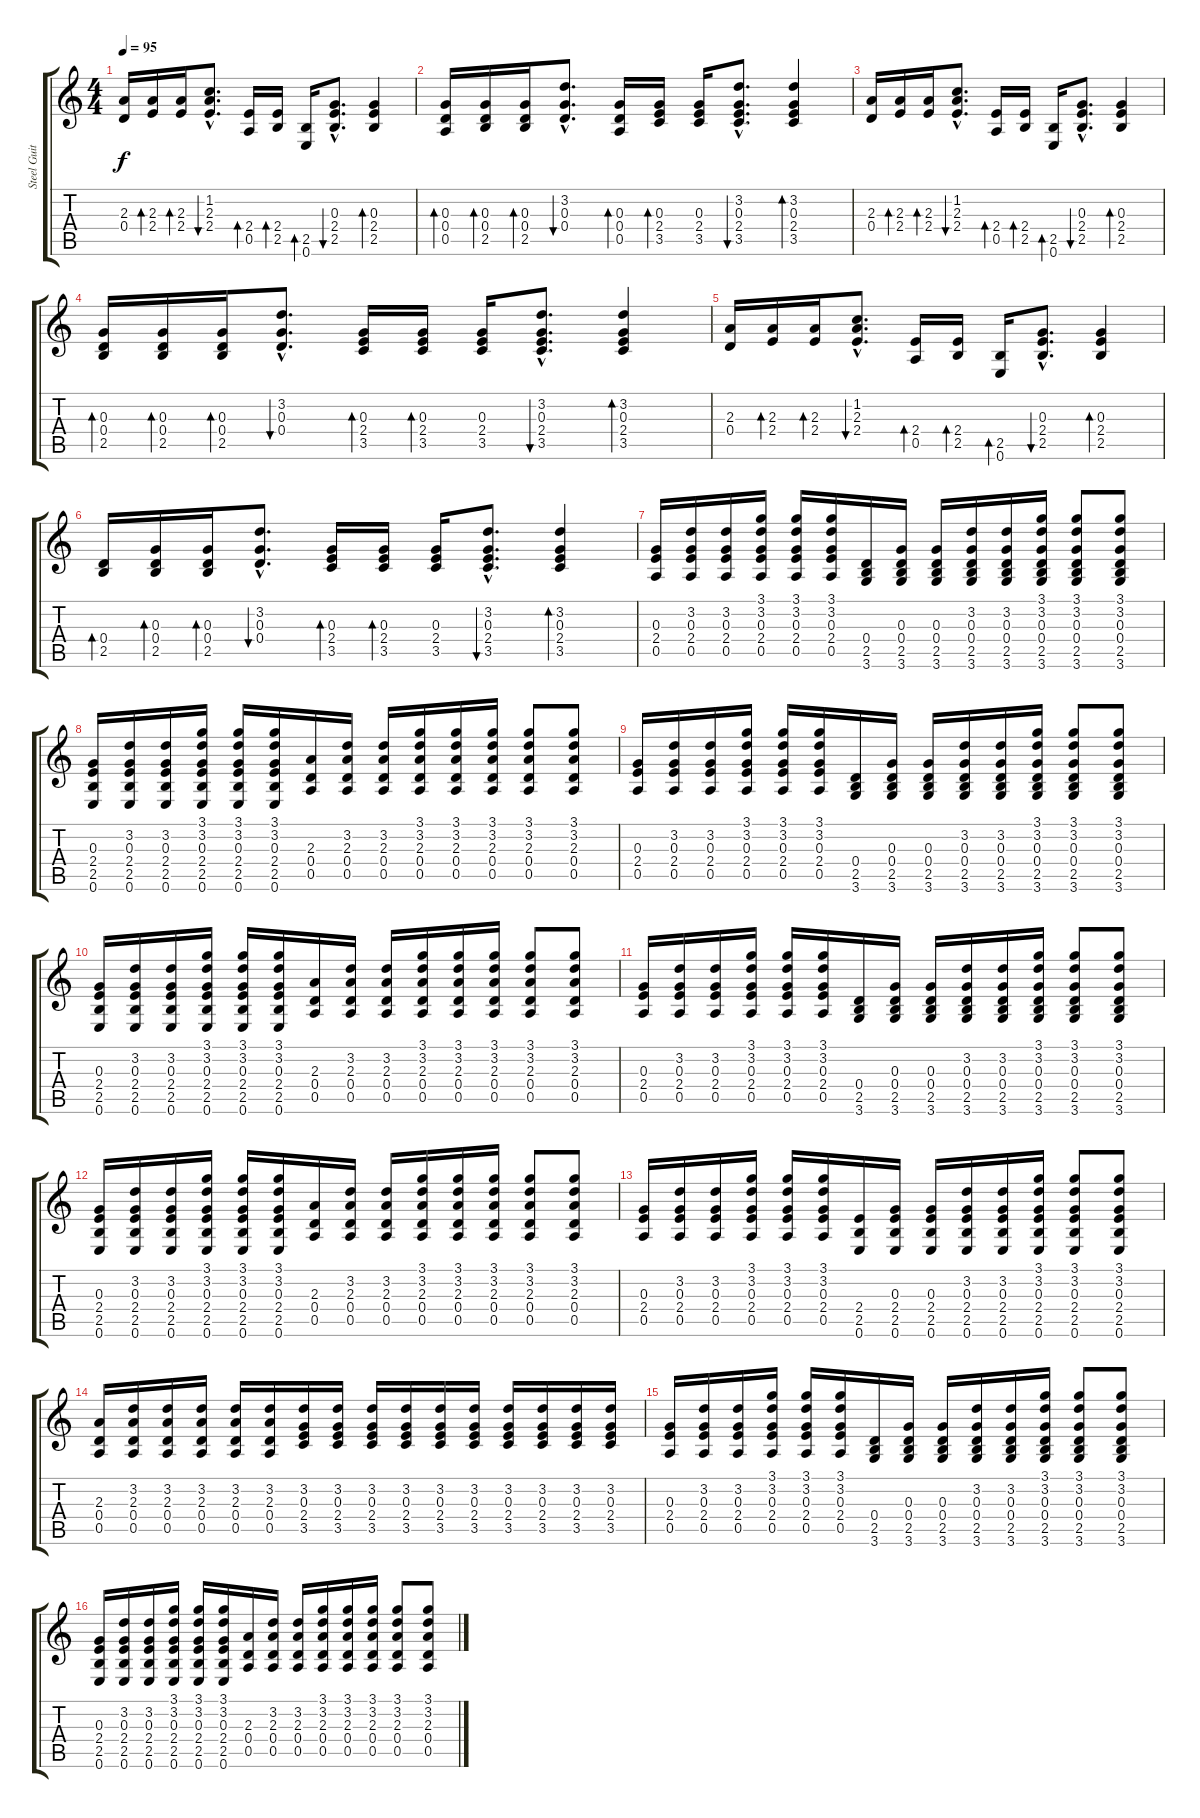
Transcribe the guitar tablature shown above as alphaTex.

\track ("Steel Guitar (1)" "Steel Guit") {instrument acousticguitarsteel}
\staff {score tabs}
\tuning (E4 B3 G3 D3 A2 E2) {hide}
\ts (4 4)
\tempo 95
\clef g2
\ks c
(2.3 0.4).16{dy f} (2.3 2.4).16{bd 60} (2.3 2.4).16{bd 60} (1.2{hac} 2.3{hac} 2.4{hac}).8{d bu 60} (2.4 0.5).16{bd 60} (2.4 2.5).16{bd 60} (2.5 0.6).16{bd 60} (0.3{hac} 2.4{hac} 2.5{hac}).8{d bu 60} (0.3 2.4 2.5).4{bd 60} |
(0.3 0.4 0.5).16{bd 60} (0.3 0.4 2.5).16{bd 60} (0.3 0.4 2.5).16{bd 60} (3.2{hac} 0.3{hac} 0.4{hac}).8{d bu 60} (0.3 0.4 0.5).16{bd 60} (0.3 2.4 3.5).16{bd 60} (0.3 2.4 3.5).16 (3.2{hac} 0.3{hac} 2.4{hac} 3.5{hac}).8{d bu 60} (3.2 0.3 2.4 3.5).4{bd 60} |
(2.3 0.4).16 (2.3 2.4).16{bd 60} (2.3 2.4).16{bd 60} (1.2{hac} 2.3{hac} 2.4{hac}).8{d bu 60} (2.4 0.5).16{bd 60} (2.4 2.5).16{bd 60} (2.5 0.6).16{bd 60} (0.3{hac} 2.4{hac} 2.5{hac}).8{d bu 60} (0.3 2.4 2.5).4{bd 60} |
(0.3 0.4 2.5).16{bd 60} (0.3 0.4 2.5).16{bd 60} (0.3 0.4 2.5).16{bd 60} (3.2{hac} 0.3{hac} 0.4{hac}).8{d bu 60} (0.3 2.4 3.5).16{bd 60} (0.3 2.4 3.5).16{bd 60} (0.3 2.4 3.5).16 (3.2{hac} 0.3{hac} 2.4{hac} 3.5{hac}).8{d bu 60} (3.2 0.3 2.4 3.5).4{bd 60} |
(2.3 0.4).16 (2.3 2.4).16{bd 60} (2.3 2.4).16{bd 60} (1.2{hac} 2.3{hac} 2.4{hac}).8{d bu 60} (2.4 0.5).16{bd 60} (2.4 2.5).16{bd 60} (2.5 0.6).16{bd 60} (0.3{hac} 2.4{hac} 2.5{hac}).8{d bu 60} (0.3 2.4 2.5).4{bd 60} |
(0.4 2.5).16{bd 60} (0.3 0.4 2.5).16{bd 60} (0.3 0.4 2.5).16{bd 60} (3.2{hac} 0.3{hac} 0.4{hac}).8{d bu 60} (0.3 2.4 3.5).16{bd 60} (0.3 2.4 3.5).16{bd 60} (0.3 2.4 3.5).16 (3.2{hac} 0.3{hac} 2.4{hac} 3.5{hac}).8{d bu 60} (3.2 0.3 2.4 3.5).4{bd 60} |
(0.3 2.4 0.5).16 (3.2 0.3 2.4 0.5).16 (3.2 0.3 2.4 0.5).16 (3.1 3.2 0.3 2.4 0.5).16 (3.1 3.2 0.3 2.4 0.5).16 (3.1 3.2 0.3 2.4 0.5).16 (0.4 2.5 3.6).16 (0.3 0.4 2.5 3.6).16 (0.3 0.4 2.5 3.6).16 (3.2 0.3 0.4 2.5 3.6).16 (3.2 0.3 0.4 2.5 3.6).16 (3.1 3.2 0.3 0.4 2.5 3.6).16 (3.1 3.2 0.3 0.4 2.5 3.6).8 (3.1 3.2 0.3 0.4 2.5 3.6).8 |
(0.3 2.4 2.5 0.6).16 (3.2 0.3 2.4 2.5 0.6).16 (3.2 0.3 2.4 2.5 0.6).16 (3.1 3.2 0.3 2.4 2.5 0.6).16 (3.1 3.2 0.3 2.4 2.5 0.6).16 (3.1 3.2 0.3 2.4 2.5 0.6).16 (2.3 0.4 0.5).16 (3.2 2.3 0.4 0.5).16 (3.2 2.3 0.4 0.5).16 (3.1 3.2 2.3 0.4 0.5).16 (3.1 3.2 2.3 0.4 0.5).16 (3.1 3.2 2.3 0.4 0.5).16 (3.1 3.2 2.3 0.4 0.5).8 (3.1 3.2 2.3 0.4 0.5).8 |
(0.3 2.4 0.5).16 (3.2 0.3 2.4 0.5).16 (3.2 0.3 2.4 0.5).16 (3.1 3.2 0.3 2.4 0.5).16 (3.1 3.2 0.3 2.4 0.5).16 (3.1 3.2 0.3 2.4 0.5).16 (0.4 2.5 3.6).16 (0.3 0.4 2.5 3.6).16 (0.3 0.4 2.5 3.6).16 (3.2 0.3 0.4 2.5 3.6).16 (3.2 0.3 0.4 2.5 3.6).16 (3.1 3.2 0.3 0.4 2.5 3.6).16 (3.1 3.2 0.3 0.4 2.5 3.6).8 (3.1 3.2 0.3 0.4 2.5 3.6).8 |
(0.3 2.4 2.5 0.6).16 (3.2 0.3 2.4 2.5 0.6).16 (3.2 0.3 2.4 2.5 0.6).16 (3.1 3.2 0.3 2.4 2.5 0.6).16 (3.1 3.2 0.3 2.4 2.5 0.6).16 (3.1 3.2 0.3 2.4 2.5 0.6).16 (2.3 0.4 0.5).16 (3.2 2.3 0.4 0.5).16 (3.2 2.3 0.4 0.5).16 (3.1 3.2 2.3 0.4 0.5).16 (3.1 3.2 2.3 0.4 0.5).16 (3.1 3.2 2.3 0.4 0.5).16 (3.1 3.2 2.3 0.4 0.5).8 (3.1 3.2 2.3 0.4 0.5).8 |
(0.3 2.4 0.5).16 (3.2 0.3 2.4 0.5).16 (3.2 0.3 2.4 0.5).16 (3.1 3.2 0.3 2.4 0.5).16 (3.1 3.2 0.3 2.4 0.5).16 (3.1 3.2 0.3 2.4 0.5).16 (0.4 2.5 3.6).16 (0.3 0.4 2.5 3.6).16 (0.3 0.4 2.5 3.6).16 (3.2 0.3 0.4 2.5 3.6).16 (3.2 0.3 0.4 2.5 3.6).16 (3.1 3.2 0.3 0.4 2.5 3.6).16 (3.1 3.2 0.3 0.4 2.5 3.6).8 (3.1 3.2 0.3 0.4 2.5 3.6).8 |
(0.3 2.4 2.5 0.6).16 (3.2 0.3 2.4 2.5 0.6).16 (3.2 0.3 2.4 2.5 0.6).16 (3.1 3.2 0.3 2.4 2.5 0.6).16 (3.1 3.2 0.3 2.4 2.5 0.6).16 (3.1 3.2 0.3 2.4 2.5 0.6).16 (2.3 0.4 0.5).16 (3.2 2.3 0.4 0.5).16 (3.2 2.3 0.4 0.5).16 (3.1 3.2 2.3 0.4 0.5).16 (3.1 3.2 2.3 0.4 0.5).16 (3.1 3.2 2.3 0.4 0.5).16 (3.1 3.2 2.3 0.4 0.5).8 (3.1 3.2 2.3 0.4 0.5).8 |
(0.3 2.4 0.5).16 (3.2 0.3 2.4 0.5).16 (3.2 0.3 2.4 0.5).16 (3.1 3.2 0.3 2.4 0.5).16 (3.1 3.2 0.3 2.4 0.5).16 (3.1 3.2 0.3 2.4 0.5).16 (2.4 2.5 0.6).16 (0.3 2.4 2.5 0.6).16 (0.3 2.4 2.5 0.6).16 (3.2 0.3 2.4 2.5 0.6).16 (3.2 0.3 2.4 2.5 0.6).16 (3.1 3.2 0.3 2.4 2.5 0.6).16 (3.1 3.2 0.3 2.4 2.5 0.6).8 (3.1 3.2 0.3 2.4 2.5 0.6).8 |
(2.3 0.4 0.5).16 (3.2 2.3 0.4 0.5).16 (3.2 2.3 0.4 0.5).16 (3.2 2.3 0.4 0.5).16 (3.2 2.3 0.4 0.5).16 (3.2 2.3 0.4 0.5).16 (3.2 0.3 2.4 3.5).16 (3.2 0.3 2.4 3.5).16 (3.2 0.3 2.4 3.5).16 (3.2 0.3 2.4 3.5).16 (3.2 0.3 2.4 3.5).16 (3.2 0.3 2.4 3.5).16 (3.2 0.3 2.4 3.5).16 (3.2 0.3 2.4 3.5).16 (3.2 0.3 2.4 3.5).16 (3.2 0.3 2.4 3.5).16 |
(0.3 2.4 0.5).16 (3.2 0.3 2.4 0.5).16 (3.2 0.3 2.4 0.5).16 (3.1 3.2 0.3 2.4 0.5).16 (3.1 3.2 0.3 2.4 0.5).16 (3.1 3.2 0.3 2.4 0.5).16 (0.4 2.5 3.6).16 (0.3 0.4 2.5 3.6).16 (0.3 0.4 2.5 3.6).16 (3.2 0.3 0.4 2.5 3.6).16 (3.2 0.3 0.4 2.5 3.6).16 (3.1 3.2 0.3 0.4 2.5 3.6).16 (3.1 3.2 0.3 0.4 2.5 3.6).8 (3.1 3.2 0.3 0.4 2.5 3.6).8 |
(0.3 2.4 2.5 0.6).16 (3.2 0.3 2.4 2.5 0.6).16 (3.2 0.3 2.4 2.5 0.6).16 (3.1 3.2 0.3 2.4 2.5 0.6).16 (3.1 3.2 0.3 2.4 2.5 0.6).16 (3.1 3.2 0.3 2.4 2.5 0.6).16 (2.3 0.4 0.5).16 (3.2 2.3 0.4 0.5).16 (3.2 2.3 0.4 0.5).16 (3.1 3.2 2.3 0.4 0.5).16 (3.1 3.2 2.3 0.4 0.5).16 (3.1 3.2 2.3 0.4 0.5).16 (3.1 3.2 2.3 0.4 0.5).8 (3.1 3.2 2.3 0.4 0.5).8
